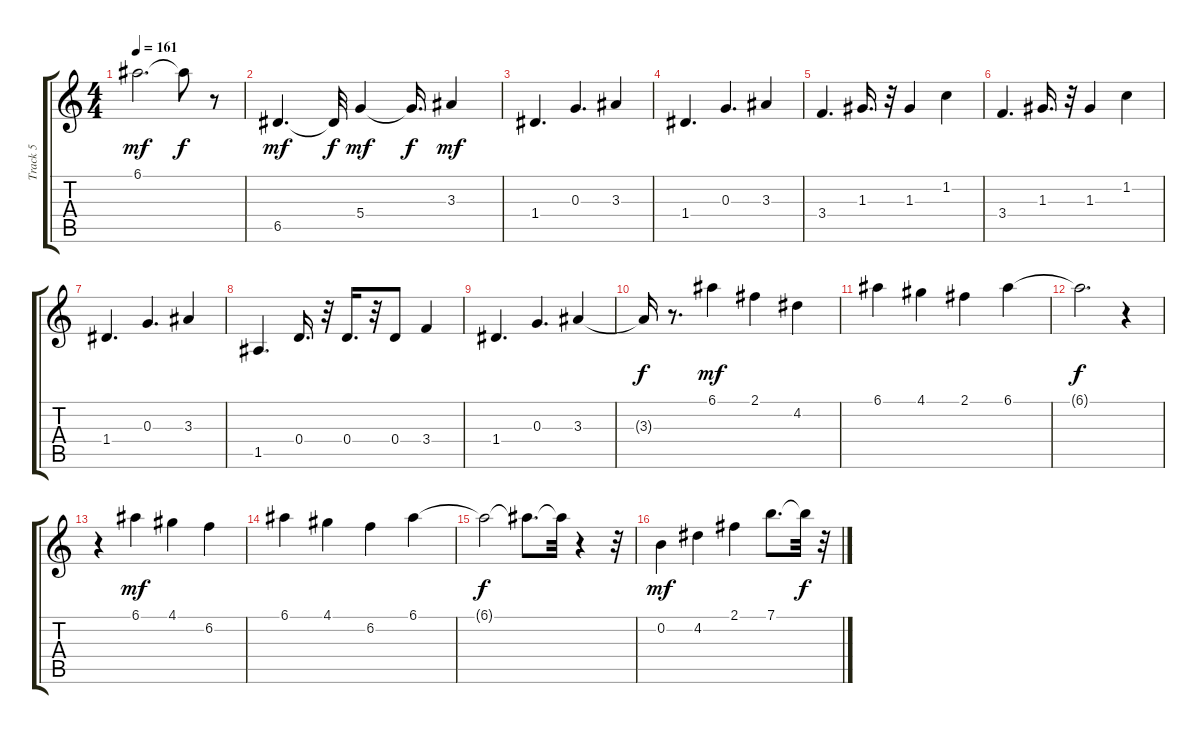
\track ("Track 5" "Track 5") {instrument electricguitarclean}
\staff {score tabs}
\tuning (E4 B3 G3 D3 A2 E2) {hide}
\ts (4 4)
\tempo 161
\clef g2
\ks c
6.1.2{d dy mf} 6.1{t}.8{dy f} r.8 |
6.5.4{d dy mf} 6.5{t}.32{dy f} 5.4.4{dy mf} 5.4{t}.16{d dy f} 3.3.4{dy mf} |
1.4.4{d} 0.3.4{d} 3.3.4 |
1.4.4{d} 0.3.4{d} 3.3.4 |
3.4.4{d} 1.3.16{d} r.32 1.3.4 1.2.4 |
3.4.4{d} 1.3.16{d} r.32 1.3.4 1.2.4 |
1.4.4{d} 0.3.4{d} 3.3.4 |
1.5.4{d} 0.4.16{d} r.32 0.4.16{d} r.32 0.4.8 3.4.4 |
1.4.4{d} 0.3.4{d} 3.3.4 |
3.3{t}.16{dy f} r.8{d} 6.1.4{dy mf} 2.1.4 4.2.4 |
6.1.4 4.1.4 2.1.4 6.1.4 |
6.1{t}.2{d dy f} r.4 |
r.4 6.1.4{dy mf} 4.1.4 6.2.4 |
6.1.4 4.1.4 6.2.4 6.1.4 |
6.1{t}.2{dy f} 6.1{t}.8{d} 6.1{t}.32 r.4 r.32 |
0.2.4{dy mf} 4.2.4 2.1.4 7.1.8{d} 7.1{t}.32{dy f} r.32
